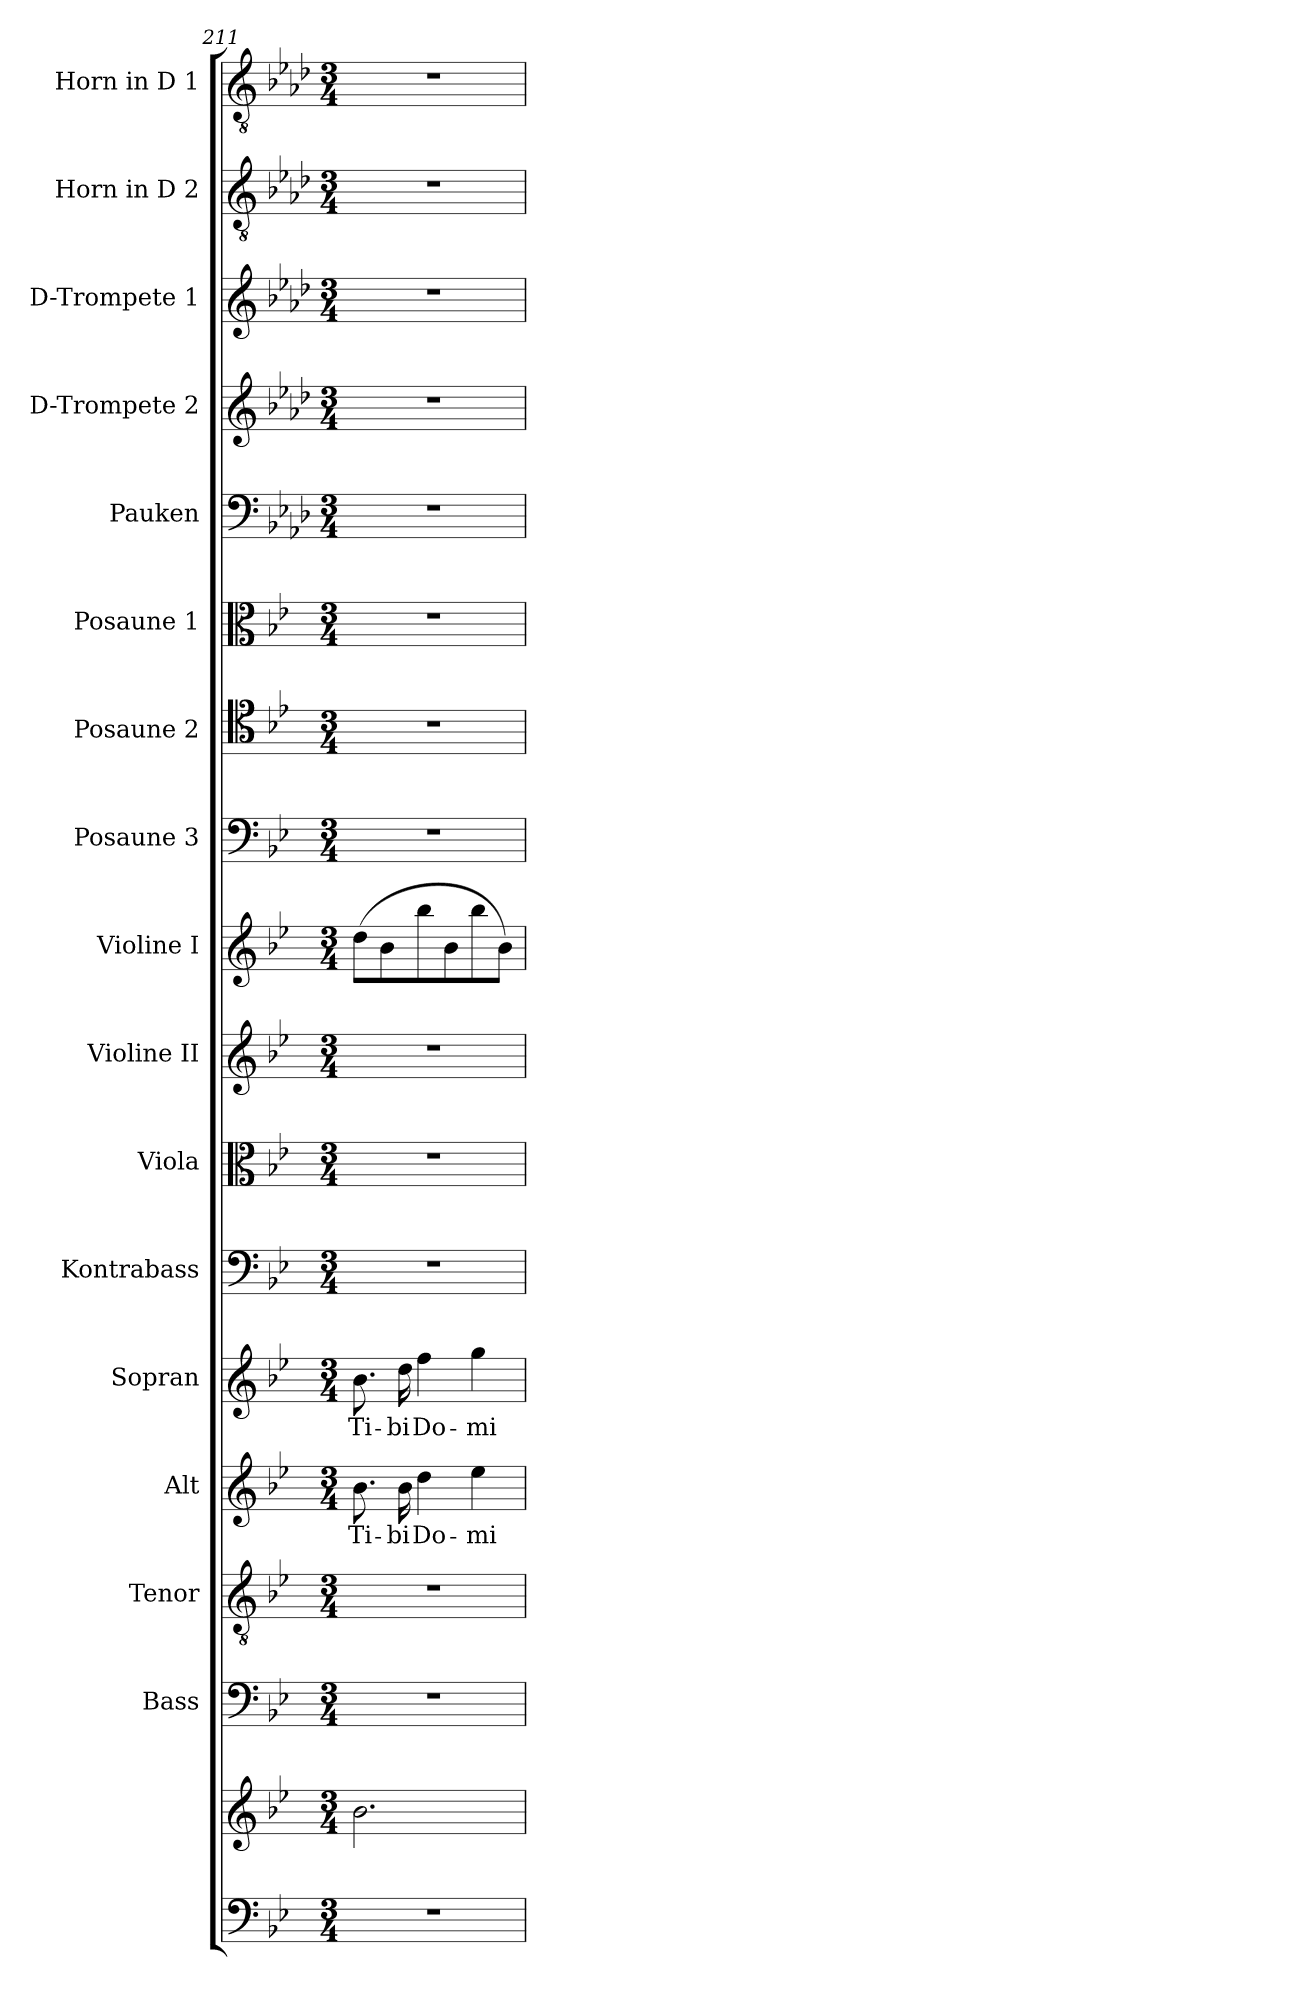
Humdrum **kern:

**kern	**kern	**kern	**kern	**kern	**text	**kern	**text	**kern	**kern	**kern	**kern	**kern	**kern	**kern	**kern	**kern	**kern	**kern	**kern
*part17	*part17	*part16	*part15	*part14	*part14	*part13	*part13	*part12	*part11	*part10	*part9	*part8	*part7	*part6	*part5	*part4	*part3	*part2	*part1
*staff18	*staff17	*staff16	*staff15	*staff14	*staff14	*staff13	*staff13	*staff12	*staff11	*staff10	*staff9	*staff8	*staff7	*staff6	*staff5	*staff4	*staff3	*staff2	*staff1
*	*	*I"Bass	*I"Tenor	*I"Alt	*	*I"Sopran	*	*I"Kontrabass	*I"Viola	*I"Violine II	*I"Violine I	*I"Posaune 3	*I"Posaune 2	*I"Posaune 1	*I"Pauken	*I"D-Trompete 2	*I"D-Trompete 1	*I"Horn in D 2	*I"Horn in D 1
*	*	*I'B.	*I'T.	*I'A.	*	*I'S.	*	*I'Kb.	*I'Vla.	*I'Vl. II	*I'Vl. I	*I'Pos. 3	*I'Pos. 2	*I'Pos. 1	*I'Pk.	*I'D Trp. 2	*I'D Trp. 1	*I'Hrn. 2	*I'Hrn. 1
*clefF4	*clefG2	*clefF4	*clefGv2	*clefG2	*	*clefG2	*	*clefF4	*clefC3	*clefG2	*clefG2	*clefF4	*clefC4	*clefC3	*clefF4	*clefG2	*clefG2	*clefGv2	*clefGv2
*	*	*	*	*	*	*	*	*ITrd7c12	*	*	*	*	*	*	*ITrd-1c-2	*ITrd-1c-2	*ITrd-1c-2	*ITrd-1c-2	*ITrd-1c-2
*k[b-e-]	*k[b-e-]	*k[b-e-]	*k[b-e-]	*k[b-e-]	*	*k[b-e-]	*	*k[b-e-]	*k[b-e-]	*k[b-e-]	*k[b-e-]	*k[b-e-]	*k[b-e-]	*k[b-e-]	*k[b-e-]	*k[b-e-]	*k[b-e-]	*k[b-e-]	*k[b-e-]
*B-:	*B-:	*B-:	*B-:	*B-:	*	*B-:	*	*B-:	*B-:	*B-:	*B-:	*B-:	*B-:	*B-:	*B-:	*B-:	*B-:	*B-:	*B-:
*M3/4	*M3/4	*M3/4	*M3/4	*M3/4	*	*M3/4	*	*M3/4	*M3/4	*M3/4	*M3/4	*M3/4	*M3/4	*M3/4	*M3/4	*M3/4	*M3/4	*M3/4	*M3/4
=211	=211	=211	=211	=211	=211	=211	=211	=211	=211	=211	=211	=211	=211	=211	=211	=211	=211	=211	=211
!	!	!	!	!	!LO:LY:b	!	!LO:LY:b	!	!	!	!	!	!	!	!	!	!	!	!
2.r	2.b-\	2.r	2.r	8.b-\	Ti-	8.b-\	Ti-	2.r	2.r	2.r	(>8dd\L	2.r	2.r	2.r	2.r	2.r	2.r	2.r	2.r
.	.	.	.	.	.	.	.	.	.	.	8b-\	.	.	.	.	.	.	.	.
!	!	!	!	!	!LO:LY:b	!	!LO:LY:b	!	!	!	!	!	!	!	!	!	!	!	!
.	.	.	.	16b-\	-bi	16dd\	-bi	.	.	.	.	.	.	.	.	.	.	.	.
!	!	!	!	!	!LO:LY:b	!	!LO:LY:b	!	!	!	!	!	!	!	!	!	!	!	!
.	.	.	.	4dd\	Do-	4ff\	Do-	.	.	.	8bb-\	.	.	.	.	.	.	.	.
.	.	.	.	.	.	.	.	.	.	.	8b-\	.	.	.	.	.	.	.	.
!	!	!	!	!	!LO:LY:b	!	!LO:LY:b	!	!	!	!	!	!	!	!	!	!	!	!
.	.	.	.	4ee-\	-mi-	4gg\	-mi-	.	.	.	8bb-\	.	.	.	.	.	.	.	.
.	.	.	.	.	.	.	.	.	.	.	8b-\J)	.	.	.	.	.	.	.	.
=	=	=	=	=	=	=	=	=	=	=	=	=	=	=	=	=	=	=	=
*-	*-	*-	*-	*-	*-	*-	*-	*-	*-	*-	*-	*-	*-	*-	*-	*-	*-	*-	*-
